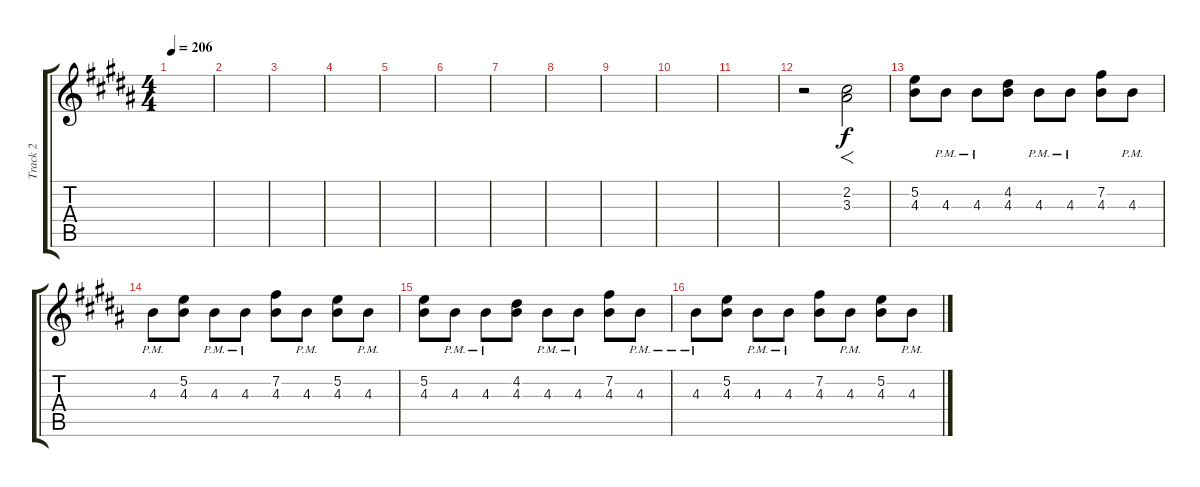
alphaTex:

\track ("Track 2" "Track 2") {instrument distortionguitar}
\staff {score tabs}
\tuning (E4 B3 G3 D3 A2 E2) {hide}
\ts (4 4)
\tempo 206
\clef g2
\ks b
|
|
|
|
|
|
|
|
|
|
|
r.2 (2.2 3.3).2{f dy f} |
(5.2 4.3).8 4.3{pm}.8 4.3{pm}.8 (4.2 4.3).8 4.3{pm}.8 4.3{pm}.8 (7.2 4.3).8 4.3{pm}.8 |
4.3{pm}.8 (5.2 4.3).8 4.3{pm}.8 4.3{pm}.8 (7.2 4.3).8 4.3{pm}.8 (5.2 4.3).8 4.3{pm}.8 |
(5.2 4.3).8 4.3{pm}.8 4.3{pm}.8 (4.2 4.3).8 4.3{pm}.8 4.3{pm}.8 (7.2 4.3).8 4.3{pm}.8 |
4.3{pm}.8 (5.2 4.3).8 4.3{pm}.8 4.3{pm}.8 (7.2 4.3).8 4.3{pm}.8 (5.2 4.3).8 4.3{pm}.8
